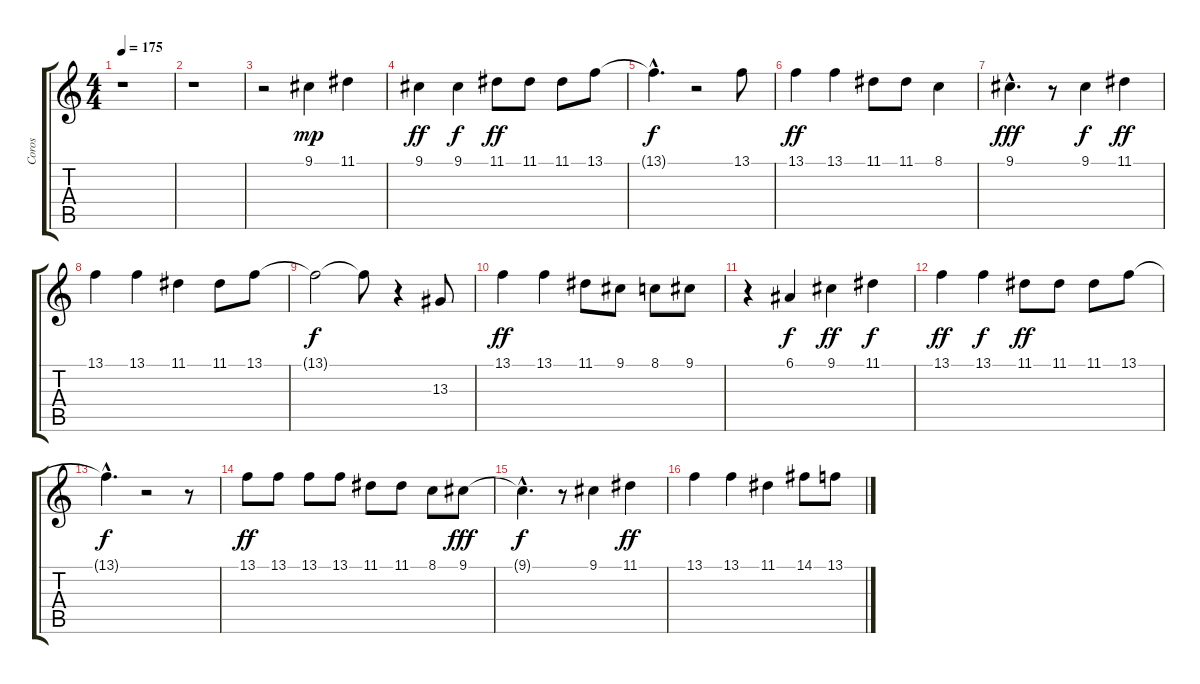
\track ("Coros" "Coros") {instrument tenorsax}
\staff {score tabs}
\tuning (E4 B3 G3 D3 A2 E2) {hide}
\ts (4 4)
\tempo 175
\clef g2
\ks c
r.1{dy ff} |
r.1 |
r.2 9.1.4{dy mp} 11.1.4 |
9.1.4{dy ff} 9.1.4{dy f} 11.1.8{dy ff} 11.1.8 11.1.8 13.1.8 |
13.1{hac t}.4{d dy f} r.2 13.1.8 |
13.1.4{dy ff} 13.1.4 11.1.8 11.1.8 8.1.4 |
9.1{hac}.4{d dy fff} r.8 9.1.4{dy f} 11.1.4{dy ff} |
13.1.4 13.1.4 11.1.4 11.1.8 13.1.8 |
13.1{t}.2{dy f} 13.1{t}.8 r.4 13.3.8 |
13.1.4{dy ff} 13.1.4 11.1.8 9.1.8 8.1.8 9.1.8 |
r.4 6.1.4{dy f} 9.1.4{dy ff} 11.1.4{dy f} |
13.1.4{dy ff} 13.1.4{dy f} 11.1.8{dy ff} 11.1.8 11.1.8 13.1.8 |
13.1{hac t}.4{d dy f} r.2 r.8 |
13.1.8{dy ff} 13.1.8 13.1.8 13.1.8 11.1.8 11.1.8 8.1.8 9.1.8{dy fff} |
9.1{hac t}.4{d dy f} r.8 9.1.4 11.1.4{dy ff} |
13.1.4 13.1.4 11.1.4 14.1.8 13.1.8
